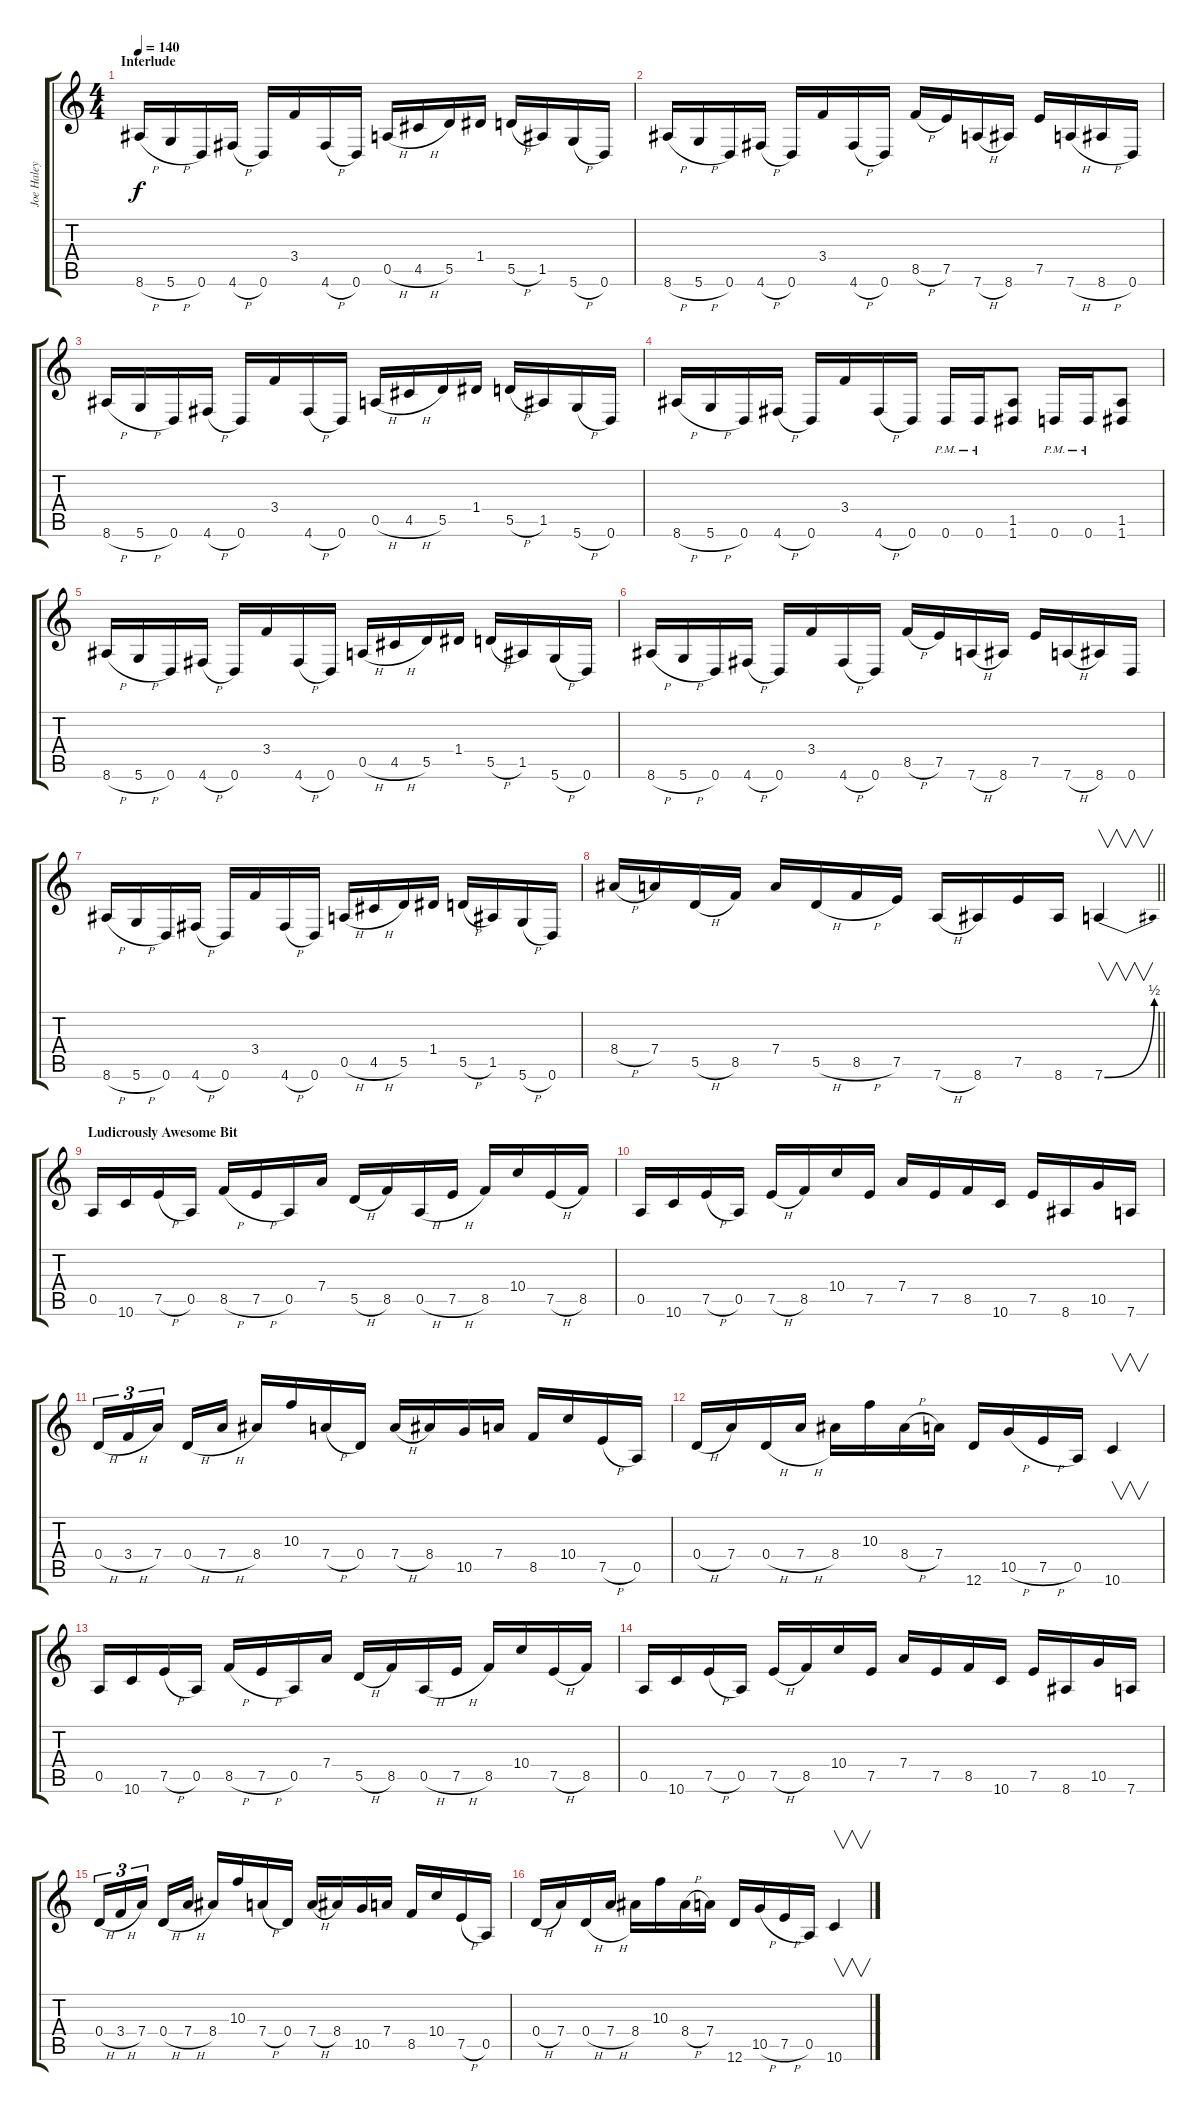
\track ("Joe Haley" "Joe Haley") {instrument distortionguitar}
\staff {score tabs}
\tuning (E4 B3 G3 D3 A2 D2) {hide}
\ts (4 4)
\section ("" "Interlude")
\tempo 140
\clef g2
\ks c
8.6{h}.16{dy f} 5.6{h}.16 0.6.16 4.6{h}.16 0.6.16 3.4.16 4.6{h}.16 0.6.16 0.5{h}.16 4.5{h}.16 5.5.16 1.4.16 5.5{h}.16 1.5.16 5.6{h}.16 0.6.16 |
8.6{h}.16 5.6{h}.16 0.6.16 4.6{h}.16 0.6.16 3.4.16 4.6{h}.16 0.6.16 8.5{h}.16 7.5.16 7.6{h}.16 8.6.16 7.5.16 7.6{h}.16 8.6{h}.16 0.6.16 |
8.6{h}.16 5.6{h}.16 0.6.16 4.6{h}.16 0.6.16 3.4.16 4.6{h}.16 0.6.16 0.5{h}.16 4.5{h}.16 5.5.16 1.4.16 5.5{h}.16 1.5.16 5.6{h}.16 0.6.16 |
8.6{h}.16 5.6{h}.16 0.6.16 4.6{h}.16 0.6.16 3.4.16 4.6{h}.16 0.6.16 0.6{pm}.16 0.6{pm}.16 (1.5 1.6).8 0.6{pm}.16 0.6{pm}.16 (1.5 1.6).8 |
8.6{h}.16 5.6{h}.16 0.6.16 4.6{h}.16 0.6.16 3.4.16 4.6{h}.16 0.6.16 0.5{h}.16 4.5{h}.16 5.5.16 1.4.16 5.5{h}.16 1.5.16 5.6{h}.16 0.6.16 |
8.6{h}.16 5.6{h}.16 0.6.16 4.6{h}.16 0.6.16 3.4.16 4.6{h}.16 0.6.16 8.5{h}.16 7.5.16 7.6{h}.16 8.6.16 7.5.16 7.6{h}.16 8.6.16 0.6.16 |
8.6{h}.16 5.6{h}.16 0.6.16 4.6{h}.16 0.6.16 3.4.16 4.6{h}.16 0.6.16 0.5{h}.16 4.5{h}.16 5.5.16 1.4.16 5.5{h}.16 1.5.16 5.6{h}.16 0.6.16 |
\barLineRight lightlight
8.4{h}.16 7.4.16 5.5{h}.16 8.5.16 7.4.16 5.5{h}.16 8.5{h}.16 7.5.16 7.6{h}.16 8.6.16 7.5.16 8.6.16 7.6{be (bend 0 0 60 2)}.4{v} |
\section ("" "Ludicrously Awesome Bit")
0.5.16 10.6.16 7.5{h}.16 0.5.16 8.5{h}.16 7.5{h}.16 0.5.16 7.4.16 5.5{h}.16 8.5.16 0.5{h}.16 7.5{h}.16 8.5.16 10.4.16 7.5{h}.16 8.5.16 |
0.5.16 10.6.16 7.5{h}.16 0.5.16 7.5{h}.16 8.5.16 10.4.16 7.5.16 7.4.16 7.5.16 8.5.16 10.6.16 7.5.16 8.6.16 10.5.16 7.6.16 |
0.4{h}.16{tu (3 2)} 3.4{h}.16{tu (3 2)} 7.4.16{tu (3 2) beam splitsecondary} 0.4{h}.16 7.4{h}.16 8.4.16 10.3.16 7.4{h}.16 0.4.16 7.4{h}.16 8.4.16 10.5.16 7.4.16 8.5.16 10.4.16 7.5{h}.16 0.5.16 |
0.4{h}.16 7.4.16 0.4{h}.16 7.4{h}.16 8.4.16 10.3.16 8.4{h}.16 7.4.16 12.6.16 10.5{h}.16 7.5{h}.16 0.5.16 10.6.4{v} |
0.5.16 10.6.16 7.5{h}.16 0.5.16 8.5{h}.16 7.5{h}.16 0.5.16 7.4.16 5.5{h}.16 8.5.16 0.5{h}.16 7.5{h}.16 8.5.16 10.4.16 7.5{h}.16 8.5.16 |
0.5.16 10.6.16 7.5{h}.16 0.5.16 7.5{h}.16 8.5.16 10.4.16 7.5.16 7.4.16 7.5.16 8.5.16 10.6.16 7.5.16 8.6.16 10.5.16 7.6.16 |
0.4{h}.16{tu (3 2)} 3.4{h}.16{tu (3 2)} 7.4.16{tu (3 2) beam splitsecondary} 0.4{h}.16 7.4{h}.16 8.4.16 10.3.16 7.4{h}.16 0.4.16 7.4{h}.16 8.4.16 10.5.16 7.4.16 8.5.16 10.4.16 7.5{h}.16 0.5.16 |
0.4{h}.16 7.4.16 0.4{h}.16 7.4{h}.16 8.4.16 10.3.16 8.4{h}.16 7.4.16 12.6.16 10.5{h}.16 7.5{h}.16 0.5.16 10.6.4{v}
